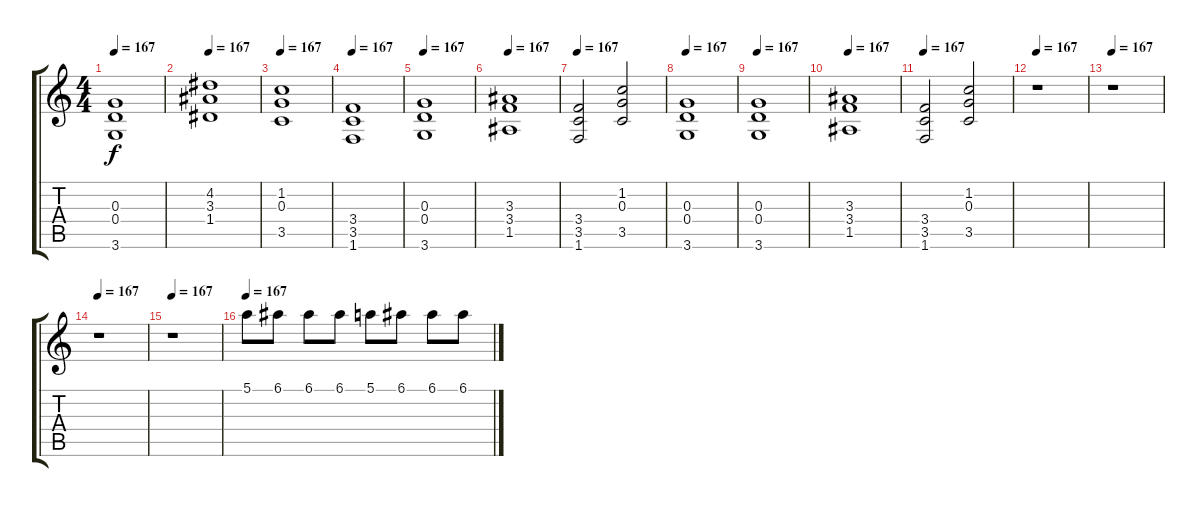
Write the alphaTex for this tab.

\track "" {instrument overdrivenguitar}
\staff {score tabs}
\tuning (E4 B3 G3 D3 A2 E2) {hide}
\ts (4 4)
\tempo 167
\clef g2
\ks c
(0.3 0.4 3.6).1{dy f} |
\tempo 167
(4.2 3.3 1.4).1 |
\tempo 167
(1.2 0.3 3.5).1 |
\tempo 167
(3.4 3.5 1.6).1 |
\tempo 167
(0.3 0.4 3.6).1 |
\tempo 167
(3.3 3.4 1.5).1 |
\tempo 167
(3.4 3.5 1.6).2 (1.2 0.3 3.5).2 |
\tempo 167
(0.3 0.4 3.6).1 |
\tempo 167
(0.3 0.4 3.6).1 |
\tempo 167
(3.3 3.4 1.5).1 |
\tempo 167
(3.4 3.5 1.6).2 (1.2 0.3 3.5).2 |
\tempo 167
r.1 |
\tempo 167
r.1 |
\tempo 167
r.1 |
\tempo 167
r.1 |
\tempo 167
5.1.8 6.1.8 6.1.8 6.1.8 5.1.8 6.1.8 6.1.8 6.1.8
